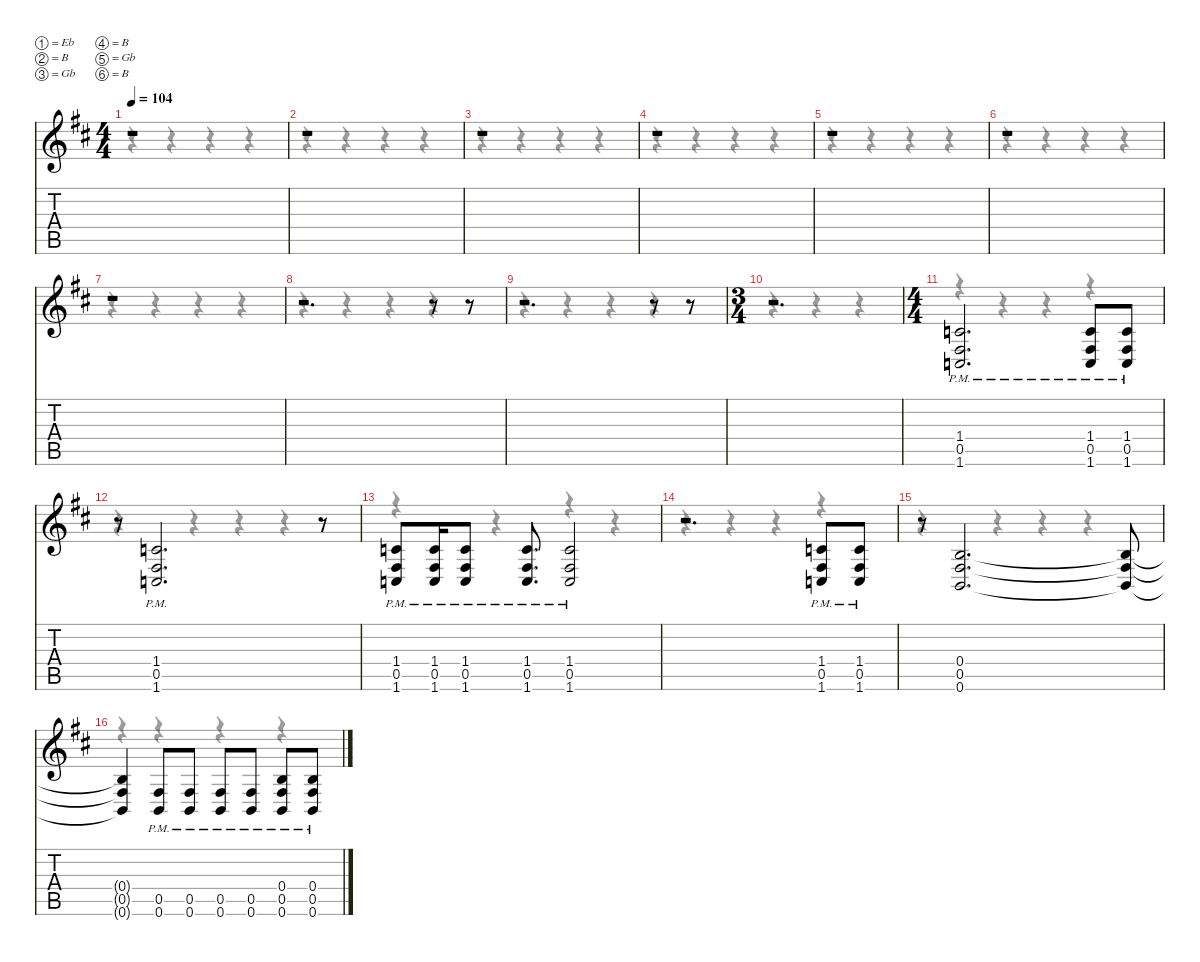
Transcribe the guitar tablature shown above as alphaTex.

\defaultSystemsLayout 4
\hideDynamics
\bracketExtendMode nobrackets
\singleTrackTrackNamePolicy hidden
\multiTrackTrackNamePolicy hidden
\firstSystemTrackNameMode fullname
\otherSystemsTrackNameOrientation horizontal
\track ("Rhythm Guitar 2" "dist.guit.") {instrument distortionguitar}
\staff {score tabs}
\tuning (Eb4 B3 Gb3 B2 Gb2 B1)
\voice
\ts (4 4)
\tempo 104
\clef g2
\ks bminor
r.1{dy f beam Up} |
r.1{beam Up} |
r.1{beam Up} |
r.1{beam Up} |
r.1{beam Up} |
r.1{beam Up} |
r.1{beam Up} |
r.2{d beam Up} r.8{beam Up} r.8{beam Up} |
r.2{d beam Up} r.8{beam Up} r.8{beam Up} |
\ts (3 4)
\beaming (8 2 2 2)
r.2{d beam Up} |
\ts (4 4)
\beaming (8 2 2 2 2)
(1.4{pm acc forcenatural} 0.5{pm acc #} 1.6{pm acc forcenatural}).2{d beam Up} (1.4{pm acc forcenatural} 0.5{pm acc #} 1.6{pm acc forcenatural}).8{beam Up} (1.4{pm acc forcenatural} 0.5{pm acc #} 1.6{pm acc forcenatural}).8{beam Up} |
r.8{beam Up} (1.4{pm acc forcenatural} 0.5{pm acc #} 1.6{pm acc forcenatural}).2{d beam Up} r.8{beam Up} |
(1.4{pm acc forcenatural} 0.5{pm acc #} 1.6{pm acc forcenatural}).8{beam Up} (1.4{pm acc forcenatural} 0.5{pm acc #} 1.6{pm acc forcenatural}).16{beam Up} (1.4{pm acc forcenatural} 0.5{pm acc #} 1.6{pm acc forcenatural}).8{beam Up} (1.4{pm acc forcenatural} 0.5{pm acc #} 1.6{pm acc forcenatural}).8{d beam Up} (1.4{pm acc forcenatural} 0.5{pm acc #} 1.6{pm acc forcenatural}).2{beam Up} |
r.2{d beam Up} (1.4{pm acc forcenatural} 0.5{pm acc #} 1.6{pm acc forcenatural}).8{beam Up} (1.4{pm acc forcenatural} 0.5{pm acc #} 1.6{pm acc forcenatural}).8{beam Up} |
r.8{beam Up} (0.4{acc forcenatural} 0.5{acc #} 0.6{acc forcenatural}).2{d beam Up} (0.4{t acc forcenatural} 0.5{t acc #} 0.6{t acc forcenatural}).8{beam Up} |
(0.4{t acc forcenatural} 0.5{t acc #} 0.6{t acc forcenatural}).4{beam Up} (0.5{pm acc #} 0.6{pm acc forcenatural}).8{beam Up} (0.5{pm acc #} 0.6{pm acc forcenatural}).8{beam Up} (0.5{pm acc #} 0.6{pm acc forcenatural}).8{beam Up} (0.5{pm acc #} 0.6{pm acc forcenatural}).8{beam Up} (0.4{pm acc forcenatural} 0.5{pm acc #} 0.6{pm acc forcenatural}).8{beam Up} (0.4{pm acc forcenatural} 0.5{pm acc #} 0.6{pm acc forcenatural}).8{beam Up}
\voice
\clef g2
\ottava regular
\simile none
\ks bminor
r.4{dy mf beam Down} r.4{beam Down} r.4{beam Down} r.4{beam Down} |
r.4{beam Down} r.4{beam Down} r.4{beam Down} r.4{beam Down} |
r.4{beam Down} r.4{beam Down} r.4{beam Down} r.4{beam Down} |
r.4{beam Down} r.4{beam Down} r.4{beam Down} r.4{beam Down} |
r.4{beam Down} r.4{beam Down} r.4{beam Down} r.4{beam Down} |
r.4{beam Down} r.4{beam Down} r.4{beam Down} r.4{beam Down} |
r.4{beam Down} r.4{beam Down} r.4{beam Down} r.4{beam Down} |
r.4{beam Down} r.4{beam Down} r.4{beam Down} r.4{beam Down} |
r.4{beam Down} r.4{beam Down} r.4{beam Down} r.4{beam Down} |
r.4{beam Down} r.4{beam Down} r.4{beam Down} |
r.4{beam Down} r.4{beam Down} r.4{beam Down} r.4{beam Down} |
r.4{beam Down} r.4{beam Down} r.4{beam Down} r.4{beam Down} |
r.4{beam Down} r.4{beam Down} r.4{beam Down} r.4{beam Down} |
r.4{beam Down} r.4{beam Down} r.4{beam Down} r.4{beam Down} |
r.4{beam Down} r.4{beam Down} r.4{beam Down} r.4{beam Down} |
r.4{beam Down} r.4{beam Down} r.4{beam Down} r.4{beam Down}
